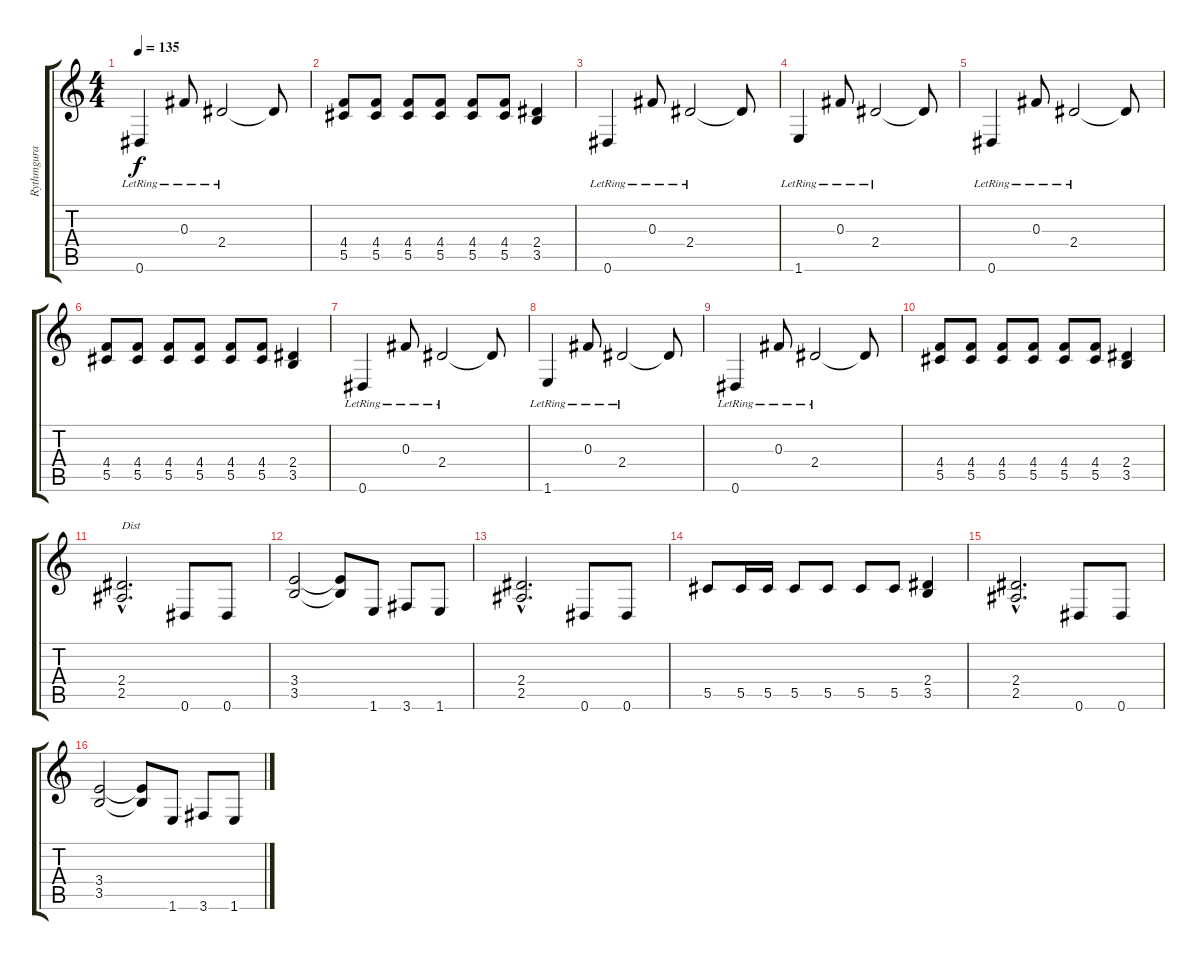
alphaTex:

\track ("Rythmgura" "Rythmgura") {instrument distortionguitar}
\staff {score tabs}
\tuning (Eb4 Bb3 Gb3 Db3 Ab2 Eb2) {hide}
\ts (4 4)
\tempo 135
\clef g2
\ks c
0.6{lr}.4{dy f} 0.3{lr}.8 2.4{lr}.2 2.4{t}.8 |
(4.4 5.5).8 (4.4 5.5).8 (4.4 5.5).8 (4.4 5.5).8 (4.4 5.5).8 (4.4 5.5).8 (2.4 3.5).4 |
0.6{lr}.4 0.3{lr}.8 2.4{lr}.2 2.4{t}.8 |
1.6{lr}.4 0.3{lr}.8 2.4{lr}.2 2.4{t}.8 |
0.6{lr}.4 0.3{lr}.8 2.4{lr}.2 2.4{t}.8 |
(4.4 5.5).8 (4.4 5.5).8 (4.4 5.5).8 (4.4 5.5).8 (4.4 5.5).8 (4.4 5.5).8 (2.4 3.5).4 |
0.6{lr}.4 0.3{lr}.8 2.4{lr}.2 2.4{t}.8 |
1.6{lr}.4 0.3{lr}.8 2.4{lr}.2 2.4{t}.8 |
0.6{lr}.4 0.3{lr}.8 2.4{lr}.2 2.4{t}.8 |
(4.4 5.5).8 (4.4 5.5).8 (4.4 5.5).8 (4.4 5.5).8 (4.4 5.5).8 (4.4 5.5).8 (2.4 3.5).4 |
(2.4{hac} 2.5{hac}).2{d txt "Dist" instrument distortionguitar} 0.6.8 0.6.8 |
(3.4 3.5).2 (3.4{t} 3.5{t}).8 1.6.8 3.6.8 1.6.8 |
(2.4{hac} 2.5{hac}).2{d} 0.6.8 0.6.8 |
5.5.8 5.5.16 5.5.16 5.5.8 5.5.8 5.5.8 5.5.8 (2.4 3.5).4 |
(2.4{hac} 2.5{hac}).2{d} 0.6.8 0.6.8 |
(3.4 3.5).2 (3.4{t} 3.5{t}).8 1.6.8 3.6.8 1.6.8
